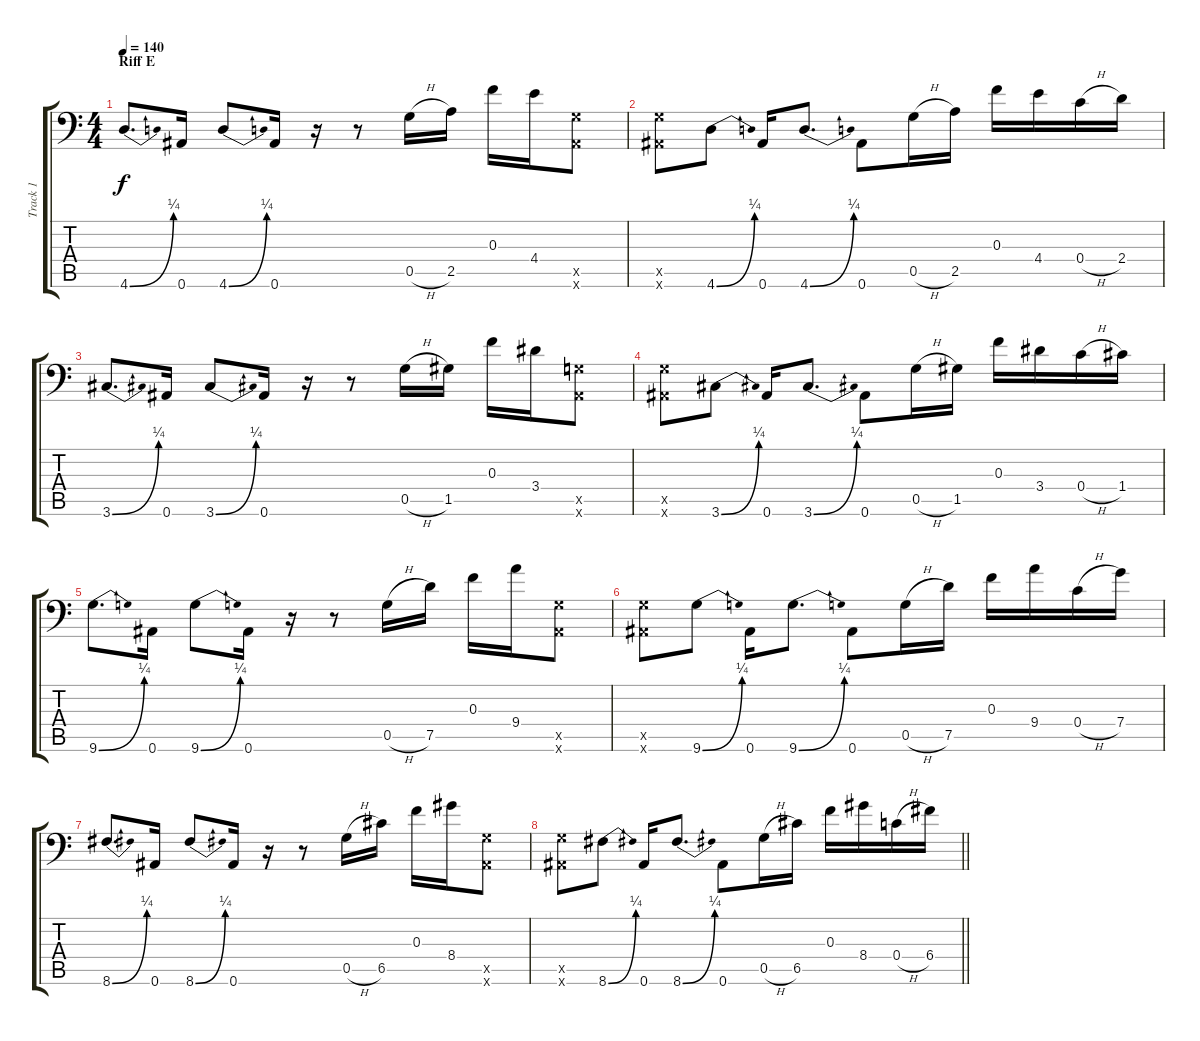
\track ("Track 1" "Track 1") {instrument distortionguitar}
\staff {score tabs}
\tuning (D4 A3 F3 C3 G2 Bb1) {hide}
\ts (4 4)
\section ("" "Riff E")
\tempo 140
\clef f4
\ks c
4.6{be (bend 0 0 60 1)}.8{d dy f} 0.6.16 4.6{be (bend 0 0 60 1)}.8 0.6.16 r.16 r.8 0.5{h}.16 2.5.16 0.3.16 4.4.16 (0.5{x} 0.6{x}).8 |
(0.5{x} 0.6{x}).8 4.6{be (bend 0 0 60 1)}.8 0.6.16 4.6{be (bend 0 0 60 1)}.8{d} 0.6.8 0.5{h}.16 2.5.16 0.3.16 4.4.16 0.4{h}.16 2.4.16 |
3.6{be (bend 0 0 60 1)}.8{d} 0.6.16 3.6{be (bend 0 0 60 1)}.8 0.6.16 r.16 r.8 0.5{h}.16 1.5.16 0.3.16 3.4.16 (0.5{x} 0.6{x}).8 |
(0.5{x} 0.6{x}).8 3.6{be (bend 0 0 60 1)}.8 0.6.16 3.6{be (bend 0 0 60 1)}.8{d} 0.6.8 0.5{h}.16 1.5.16 0.3.16 3.4.16 0.4{h}.16 1.4.16 |
9.6{be (bend 0 0 60 1)}.8{d} 0.6.16 9.6{be (bend 0 0 60 1)}.8 0.6.16 r.16 r.8 0.5{h}.16 7.5.16 0.3.16 9.4.16 (0.5{x} 0.6{x}).8 |
(0.5{x} 0.6{x}).8 9.6{be (bend 0 0 60 1)}.8 0.6.16 9.6{be (bend 0 0 60 1)}.8{d} 0.6.8 0.5{h}.16 7.5.16 0.3.16 9.4.16 0.4{h}.16 7.4.16 |
8.6{be (bend 0 0 60 1)}.8{d} 0.6.16 8.6{be (bend 0 0 60 1)}.8 0.6.16 r.16 r.8 0.5{h}.16 6.5.16 0.3.16 8.4.16 (0.5{x} 0.6{x}).8 |
\barLineRight lightlight
(0.5{x} 0.6{x}).8 8.6{be (bend 0 0 60 1)}.8 0.6.16 8.6{be (bend 0 0 60 1)}.8{d} 0.6.8 0.5{h}.16 6.5.16 0.3.16 8.4.16 0.4{h}.16 6.4.16
